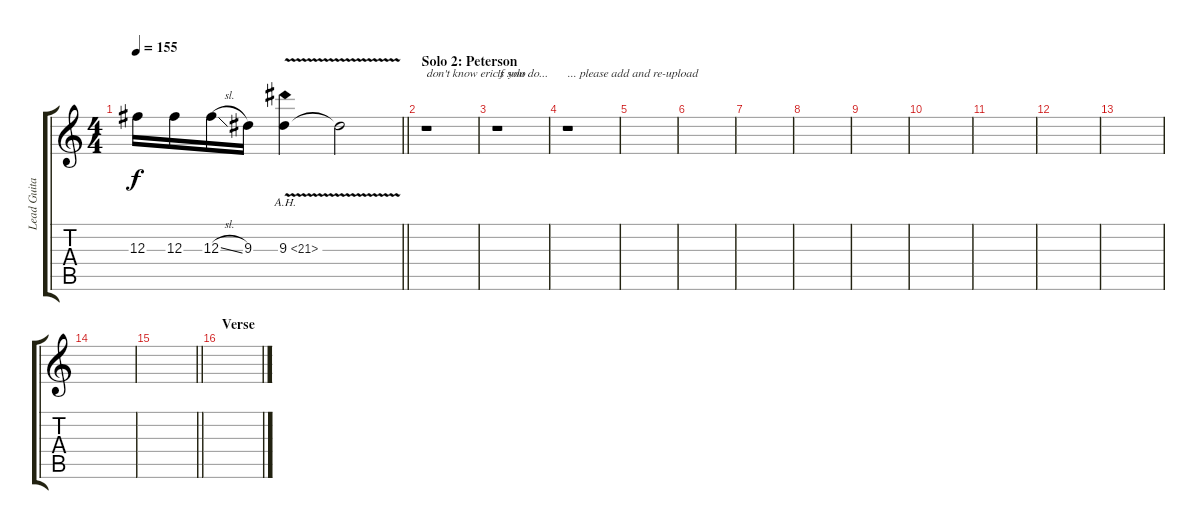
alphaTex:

\track ("Lead Guitar" "Lead Guita") {instrument distortionguitar}
\staff {score tabs}
\tuning (Eb4 Bb3 Gb3 Db3 Ab2 Eb2) {hide}
\ts (4 4)
\tempo 155
\clef g2
\barLineRight lightlight
\ks c
12.3.16{dy f} 12.3.16 12.3{sl}.16 9.3.16 9.3{ah 12 v}.4 9.3{t}.2 |
\section ("" "Solo 2: Peterson")
r.1{txt "don't know eric's solo"} |
r.1{txt "if you do..."} |
r.1{txt "... please add and re-upload"} |
|
|
|
|
|
|
|
|
|
|
\barLineRight lightlight
|
\section ("" "Verse")
